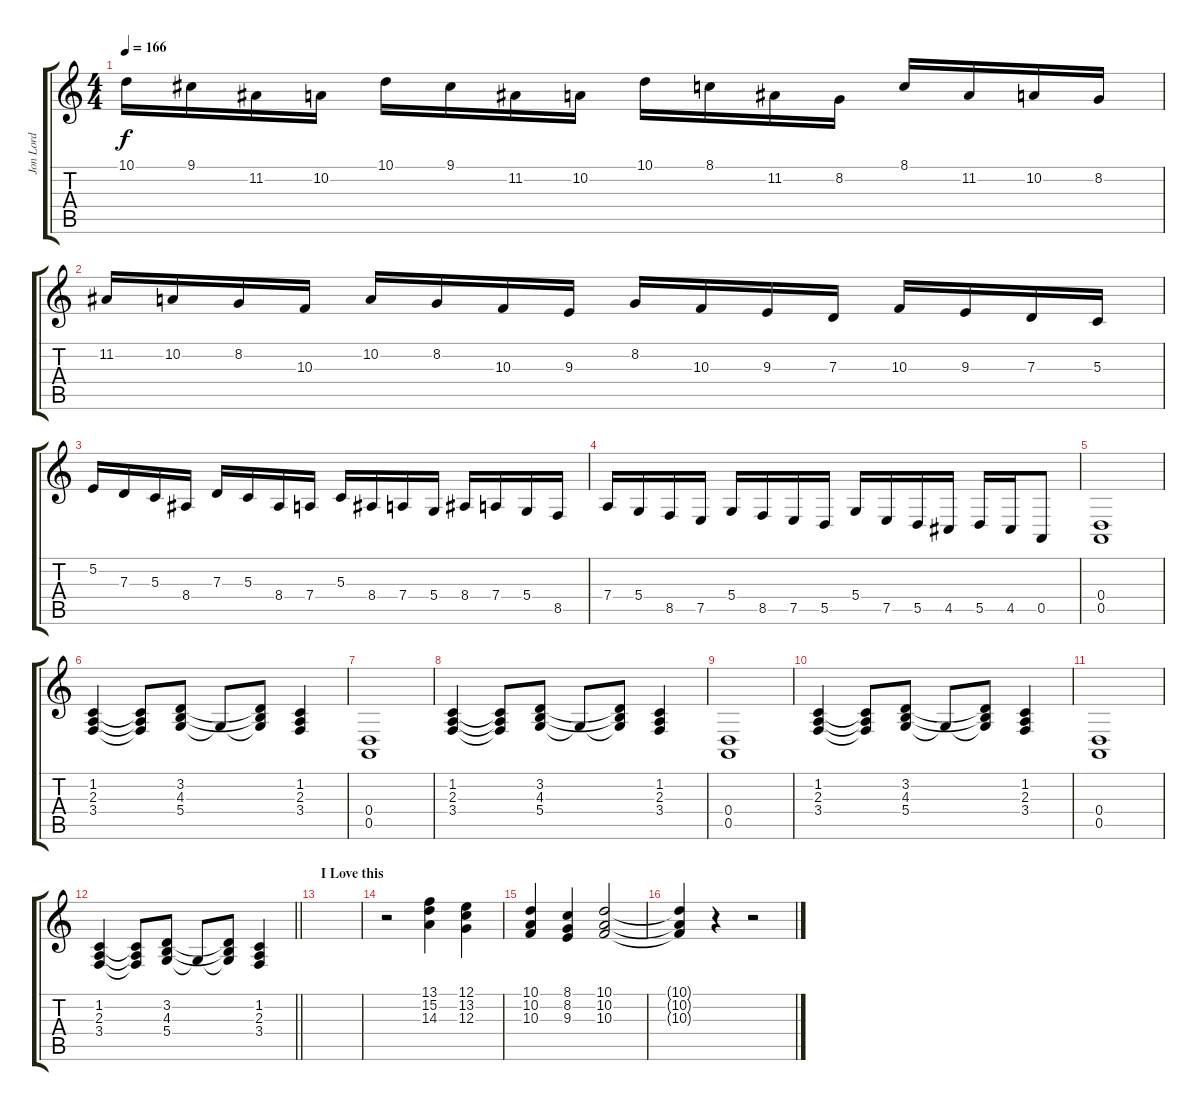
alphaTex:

\track ("Jon Lord" "Jon Lord") {instrument rockorgan}
\staff {score tabs}
\tuning (E4 B3 G3 D3 A2 E2) {hide}
\ts (4 4)
\tempo 166
\clef g2
\ks c
10.1.16{dy f} 9.1.16 11.2.16 10.2.16 10.1.16 9.1.16 11.2.16 10.2.16 10.1.16 8.1.16 11.2.16 8.2.16 8.1.16 11.2.16 10.2.16 8.2.16 |
11.2.16 10.2.16 8.2.16 10.3.16 10.2.16 8.2.16 10.3.16 9.3.16 8.2.16 10.3.16 9.3.16 7.3.16 10.3.16 9.3.16 7.3.16 5.3.16 |
5.2.16 7.3.16 5.3.16 8.4.16 7.3.16 5.3.16 8.4.16 7.4.16 5.3.16 8.4.16 7.4.16 5.4.16 8.4.16 7.4.16 5.4.16 8.5.16 |
7.4.16 5.4.16 8.5.16 7.5.16 5.4.16 8.5.16 7.5.16 5.5.16 5.4.16 7.5.16 5.5.16 4.5.16 5.5.16 4.5.16 0.5.8 |
(0.4 0.5).1 |
(1.2 2.3 3.4).4 (1.2{t} 2.3{t} 3.4{t}).8 (3.2 4.3 5.4).8 5.4{t}.8 (3.2{t} 4.3{t} 5.4{t}).8 (1.2 2.3 3.4).4 |
(0.4 0.5).1 |
(1.2 2.3 3.4).4 (1.2{t} 2.3{t} 3.4{t}).8 (3.2 4.3 5.4).8 5.4{t}.8 (3.2{t} 4.3{t} 5.4{t}).8 (1.2 2.3 3.4).4 |
(0.4 0.5).1 |
(1.2 2.3 3.4).4 (1.2{t} 2.3{t} 3.4{t}).8 (3.2 4.3 5.4).8 5.4{t}.8 (3.2{t} 4.3{t} 5.4{t}).8 (1.2 2.3 3.4).4 |
(0.4 0.5).1 |
\barLineRight lightlight
(1.2 2.3 3.4).4 (1.2{t} 2.3{t} 3.4{t}).8 (3.2 4.3 5.4).8 5.4{t}.8 (3.2{t} 4.3{t} 5.4{t}).8 (1.2 2.3 3.4).4 |
\section ("" "I Love this")
|
r.2 (13.1 15.2 14.3).4 (12.1 13.2 12.3).4 |
(10.1 10.2 10.3).4 (8.1 8.2 9.3).4 (10.1 10.2 10.3).2 |
(10.1{t} 10.2{t} 10.3{t}).4 r.4 r.2
